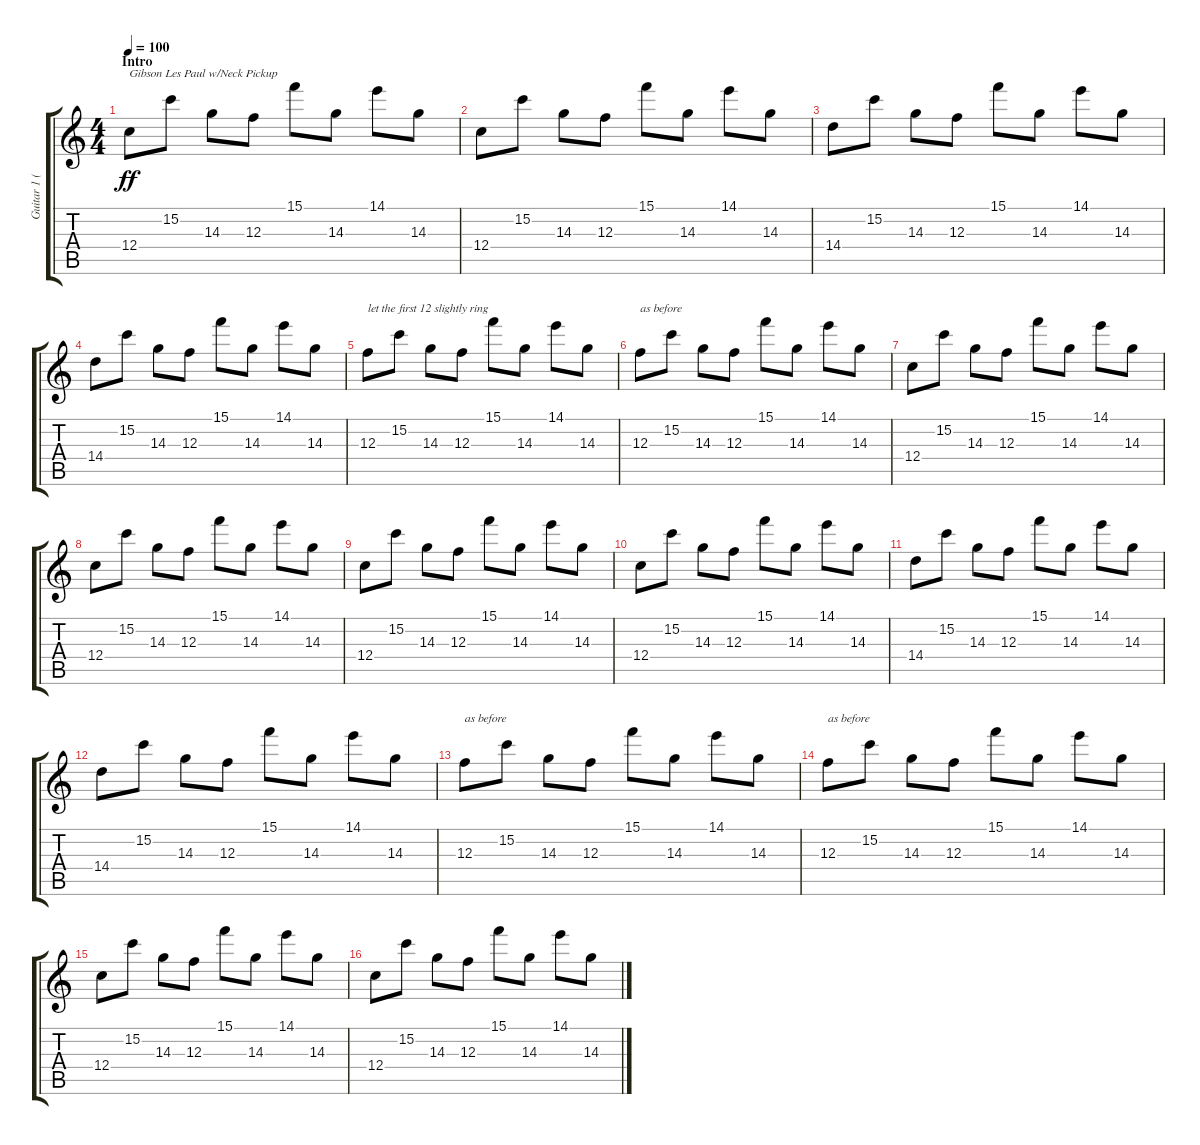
\track ("Guitar 1 (Slash)" "Guitar 1 (") {instrument overdrivenguitar}
\staff {score tabs}
\tuning (D4 A3 F3 C3 G2 D2) {hide}
\ts (4 4)
\section ("" "Intro")
\tempo 100
\clef g2
\ks c
12.4.8{txt "Gibson Les Paul w/Neck Pickup" dy ff instrument overdrivenguitar} 15.2.8 14.3.8 12.3.8 15.1.8 14.3.8 14.1.8 14.3.8 |
12.4.8 15.2.8 14.3.8 12.3.8 15.1.8 14.3.8 14.1.8 14.3.8 |
14.4.8 15.2.8 14.3.8 12.3.8 15.1.8 14.3.8 14.1.8 14.3.8 |
14.4.8 15.2.8 14.3.8 12.3.8 15.1.8 14.3.8 14.1.8 14.3.8 |
12.3.8{txt "let the first 12 slightly ring"} 15.2.8 14.3.8 12.3.8 15.1.8 14.3.8 14.1.8 14.3.8 |
12.3.8{txt "as before"} 15.2.8 14.3.8 12.3.8 15.1.8 14.3.8 14.1.8 14.3.8 |
12.4.8 15.2.8 14.3.8 12.3.8 15.1.8 14.3.8 14.1.8 14.3.8 |
12.4.8 15.2.8 14.3.8 12.3.8 15.1.8 14.3.8 14.1.8 14.3.8 |
12.4.8 15.2.8 14.3.8 12.3.8 15.1.8 14.3.8 14.1.8 14.3.8 |
12.4.8 15.2.8 14.3.8 12.3.8 15.1.8 14.3.8 14.1.8 14.3.8 |
14.4.8 15.2.8 14.3.8 12.3.8 15.1.8 14.3.8 14.1.8 14.3.8 |
14.4.8 15.2.8 14.3.8 12.3.8 15.1.8 14.3.8 14.1.8 14.3.8 |
12.3.8{txt "as before"} 15.2.8 14.3.8 12.3.8 15.1.8 14.3.8 14.1.8 14.3.8 |
12.3.8{txt "as before"} 15.2.8 14.3.8 12.3.8 15.1.8 14.3.8 14.1.8 14.3.8 |
12.4.8 15.2.8 14.3.8 12.3.8 15.1.8 14.3.8 14.1.8 14.3.8 |
12.4.8 15.2.8 14.3.8 12.3.8 15.1.8 14.3.8 14.1.8 14.3.8
